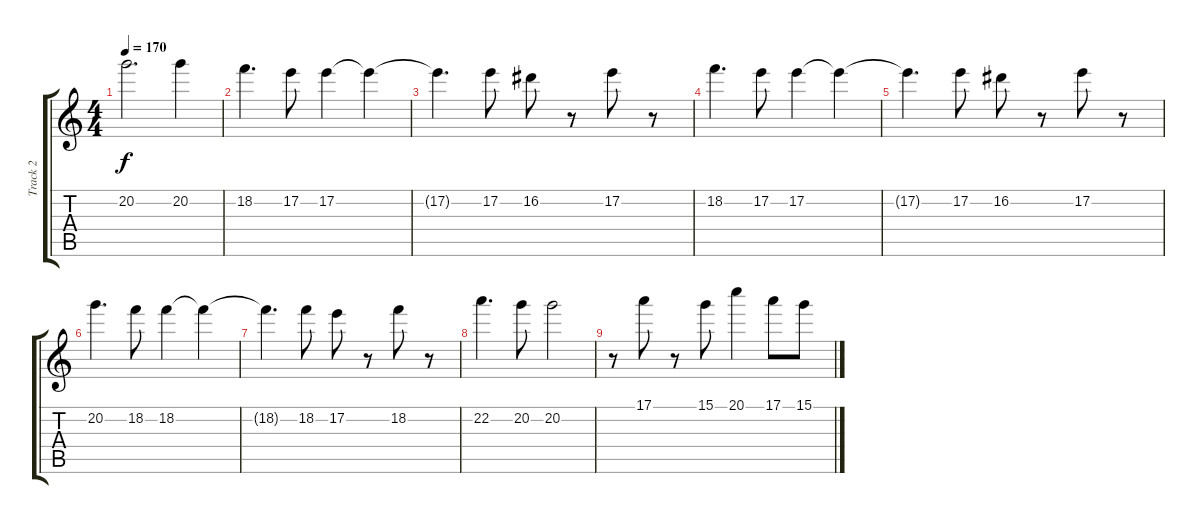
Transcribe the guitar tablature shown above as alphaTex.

\track ("Track 2" "Track 2") {instrument distortionguitar}
\staff {score tabs}
\tuning (E4 B3 G3 D3 A2 E2) {hide}
\ts (4 4)
\tempo 170
\clef g2
\ks c
20.2{t}.2{d dy f} 20.2.4 |
18.2.4{d} 17.2.8 17.2.4 17.2{t}.4 |
17.2{t}.4{d} 17.2.8 16.2.8 r.8 17.2.8 r.8 |
18.2.4{d} 17.2.8 17.2.4 17.2{t}.4 |
17.2{t}.4{d} 17.2.8 16.2.8 r.8 17.2.8 r.8 |
20.2.4{d} 18.2.8 18.2.4 18.2{t}.4 |
18.2{t}.4{d} 18.2.8 17.2.8 r.8 18.2.8 r.8 |
22.2.4{d} 20.2.8 20.2.2 |
r.8 17.1.8 r.8 15.1.8 20.1.4 17.1.8 15.1.8
